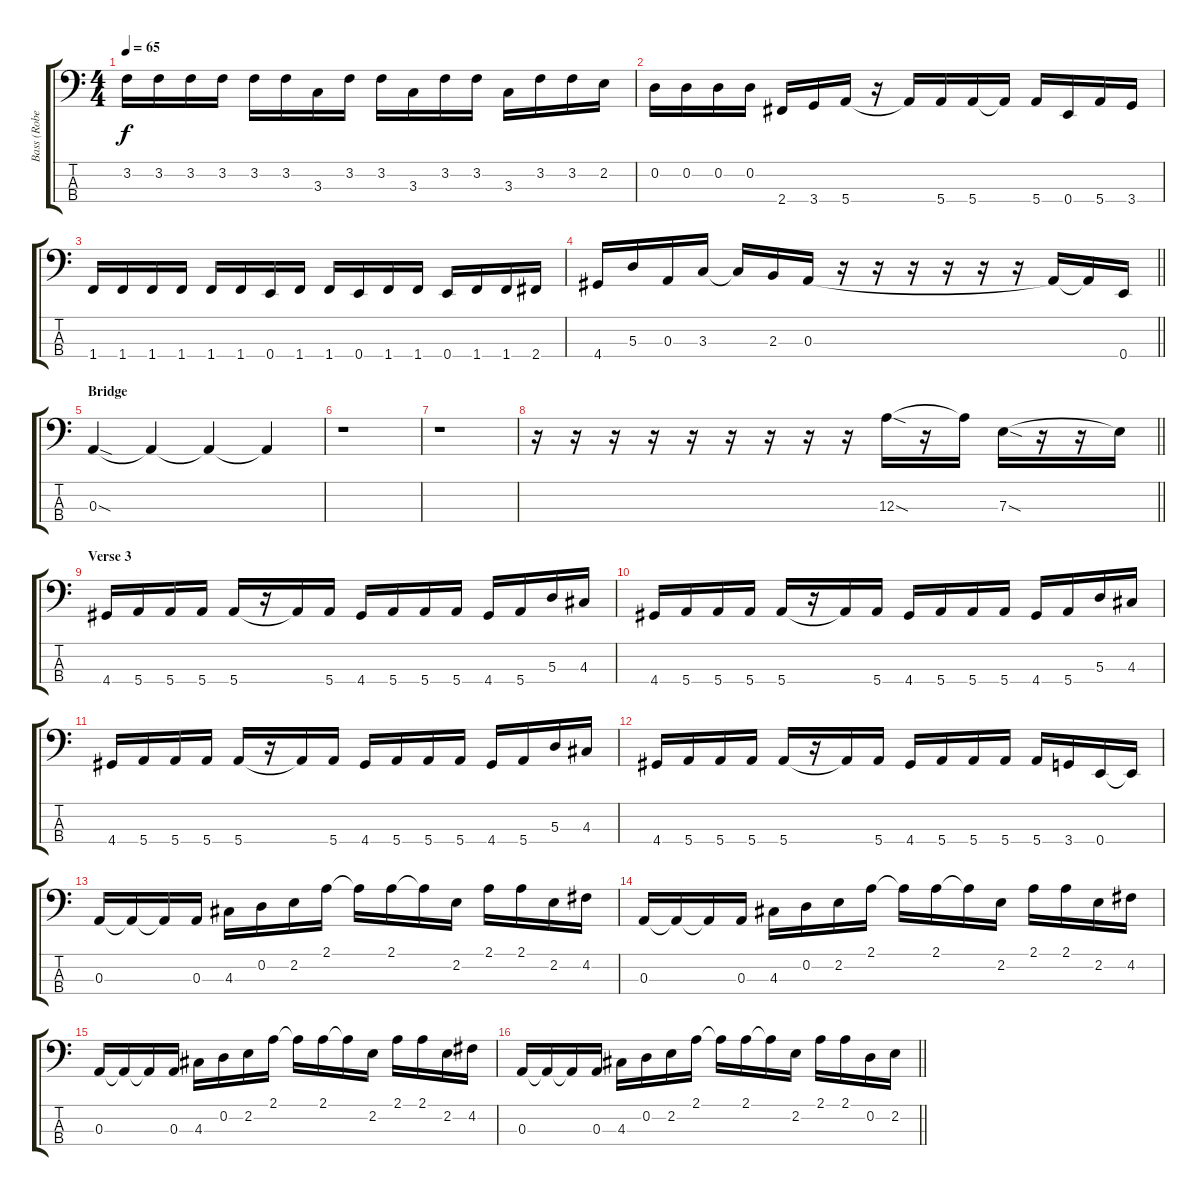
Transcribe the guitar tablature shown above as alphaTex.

\track ("Bass (Robert DeLeo)" "Bass (Robe") {instrument electricbassfinger}
\staff {score tabs}
\tuning (G2 D2 A1 E1) {hide}
\ts (4 4)
\tempo 65
\clef f4
\ks c
3.2.16{dy f} 3.2.16 3.2.16 3.2.16 3.2.16 3.2.16 3.3.16 3.2.16 3.2.16 3.3.16 3.2.16 3.2.16 3.3.16 3.2.16 3.2.16 2.2.16 |
0.2.16 0.2.16 0.2.16 0.2.16 2.4.16 3.4.16 5.4.16 r.16 5.4{t}.16 5.4.16 5.4.16 5.4{t}.16 5.4.16 0.4.16 5.4.16 3.4.16 |
1.4.16 1.4.16 1.4.16 1.4.16 1.4.16 1.4.16 0.4.16 1.4.16 1.4.16 0.4.16 1.4.16 1.4.16 0.4.16 1.4.16 1.4.16 2.4.16 |
\barLineRight lightlight
4.4.16 5.3.16 0.3.16 3.3.16 3.3{t}.16 2.3.16 0.3.16 r.16 r.16 r.16 r.16 r.16 r.16 0.3{t}.16 0.3{t}.16 0.4.16 |
\section ("" "Bridge")
0.3{sod}.4 0.3{t}.4 0.3{t}.4 0.3{t}.4 |
r.1 |
r.1 |
\barLineRight lightlight
r.16 r.16 r.16 r.16 r.16 r.16 r.16 r.16 r.16 12.3{sod}.16 r.16 12.3{t}.16 7.3{sod}.16 r.16 r.16 7.3{t}.16 |
\section ("" "Verse 3")
4.4.16 5.4.16 5.4.16 5.4.16 5.4.16 r.16 5.4{t}.16 5.4.16 4.4.16 5.4.16 5.4.16 5.4.16 4.4.16 5.4.16 5.3.16 4.3.16 |
4.4.16 5.4.16 5.4.16 5.4.16 5.4.16 r.16 5.4{t}.16 5.4.16 4.4.16 5.4.16 5.4.16 5.4.16 4.4.16 5.4.16 5.3.16 4.3.16 |
4.4.16 5.4.16 5.4.16 5.4.16 5.4.16 r.16 5.4{t}.16 5.4.16 4.4.16 5.4.16 5.4.16 5.4.16 4.4.16 5.4.16 5.3.16 4.3.16 |
4.4.16 5.4.16 5.4.16 5.4.16 5.4.16 r.16 5.4{t}.16 5.4.16 4.4.16 5.4.16 5.4.16 5.4.16 5.4.16 3.4.16 0.4.16 0.4{t}.16 |
0.3.16 0.3{t}.16 0.3{t}.16 0.3.16 4.3.16 0.2.16 2.2.16 2.1.16 2.1{t}.16 2.1.16 2.1{t}.16 2.2.16 2.1.16 2.1.16 2.2.16 4.2.16 |
0.3.16 0.3{t}.16 0.3{t}.16 0.3.16 4.3.16 0.2.16 2.2.16 2.1.16 2.1{t}.16 2.1.16 2.1{t}.16 2.2.16 2.1.16 2.1.16 2.2.16 4.2.16 |
0.3.16 0.3{t}.16 0.3{t}.16 0.3.16 4.3.16 0.2.16 2.2.16 2.1.16 2.1{t}.16 2.1.16 2.1{t}.16 2.2.16 2.1.16 2.1.16 2.2.16 4.2.16 |
\barLineRight lightlight
0.3.16 0.3{t}.16 0.3{t}.16 0.3.16 4.3.16 0.2.16 2.2.16 2.1.16 2.1{t}.16 2.1.16 2.1{t}.16 2.2.16 2.1.16 2.1.16 0.2.16 2.2.16
